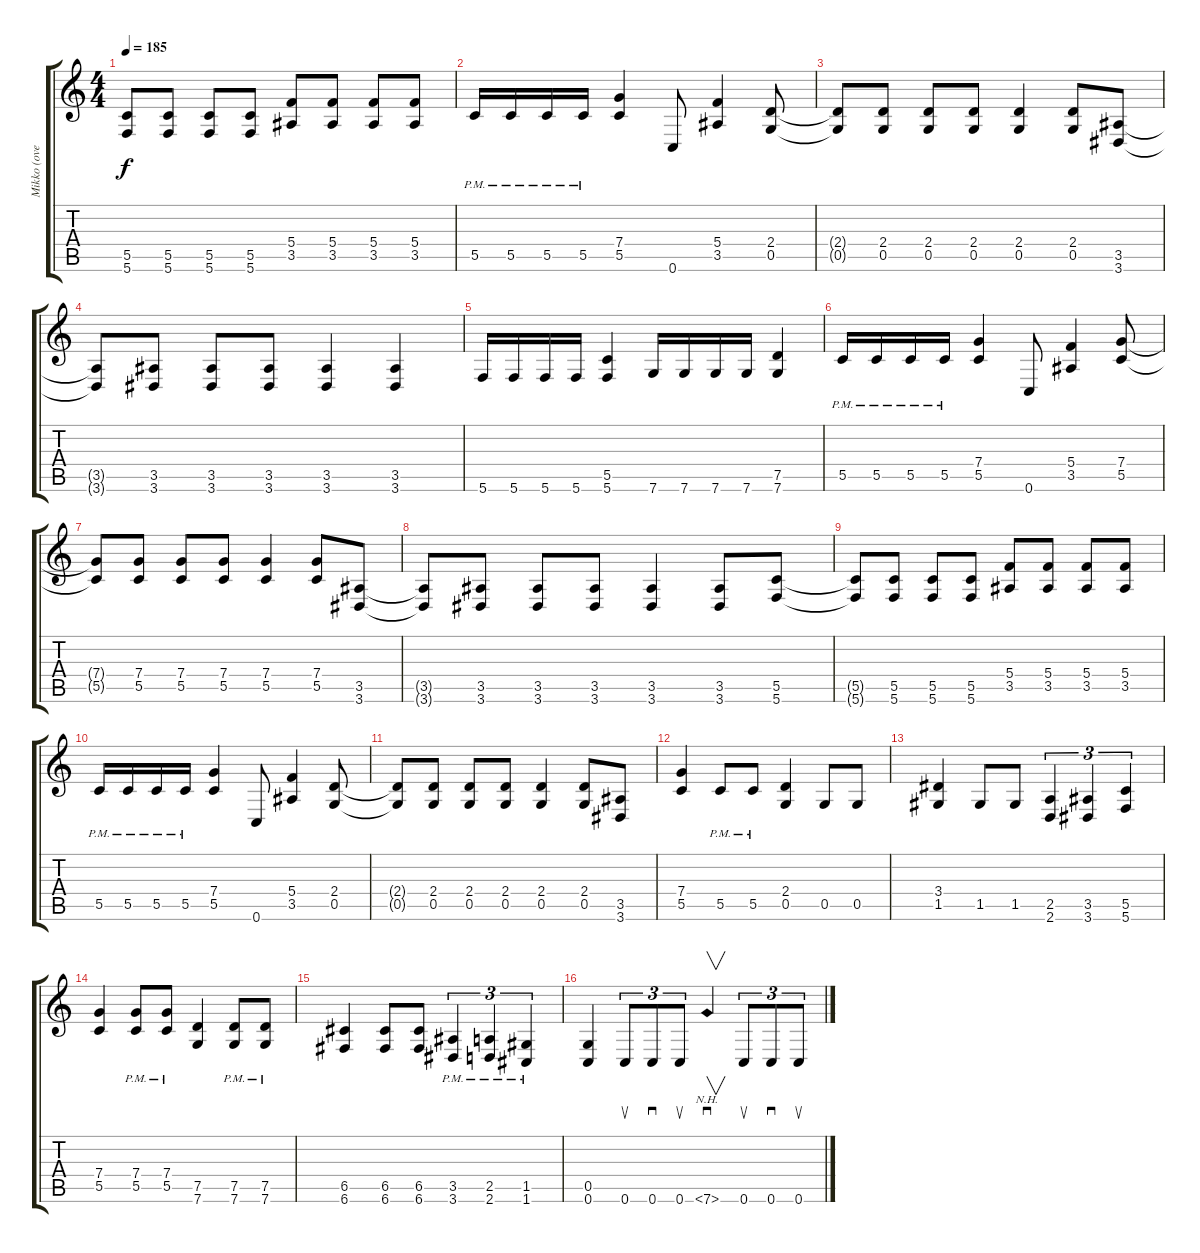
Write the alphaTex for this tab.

\track ("Mikko (overdub)" "Mikko (ove") {instrument overdrivenguitar}
\staff {score tabs}
\tuning (D4 A3 F3 C3 G2 C2) {hide}
\ts (4 4)
\tempo 185
\clef g2
\ks c
(5.5{t} 5.6{t}).8{dy f} (5.5 5.6).8 (5.5 5.6).8 (5.5 5.6).8 (5.4 3.5).8 (5.4 3.5).8 (5.4 3.5).8 (5.4 3.5).8 |
5.5{pm}.16 5.5{pm}.16 5.5{pm}.16 5.5{pm}.16 (7.4 5.5).4 0.6.8 (5.4 3.5).4 (2.4 0.5).8 |
(2.4{t} 0.5{t}).8 (2.4 0.5).8 (2.4 0.5).8 (2.4 0.5).8 (2.4 0.5).4 (2.4 0.5).8 (3.5 3.6).8 |
(3.5{t} 3.6{t}).8 (3.5 3.6).8 (3.5 3.6).8 (3.5 3.6).8 (3.5 3.6).4 (3.5 3.6).4 |
5.6.16 5.6.16 5.6.16 5.6.16 (5.5 5.6).4 7.6.16 7.6.16 7.6.16 7.6.16 (7.5 7.6).4 |
5.5{pm}.16 5.5{pm}.16 5.5{pm}.16 5.5{pm}.16 (7.4 5.5).4 0.6.8 (5.4 3.5).4 (7.4 5.5).8 |
(7.4{t} 5.5{t}).8 (7.4 5.5).8 (7.4 5.5).8 (7.4 5.5).8 (7.4 5.5).4 (7.4 5.5).8 (3.5 3.6).8 |
(3.5{t} 3.6{t}).8 (3.5 3.6).8 (3.5 3.6).8 (3.5 3.6).8 (3.5 3.6).4 (3.5 3.6).8 (5.5 5.6).8 |
(5.5{t} 5.6{t}).8 (5.5 5.6).8 (5.5 5.6).8 (5.5 5.6).8 (5.4 3.5).8 (5.4 3.5).8 (5.4 3.5).8 (5.4 3.5).8 |
5.5{pm}.16 5.5{pm}.16 5.5{pm}.16 5.5{pm}.16 (7.4 5.5).4 0.6.8 (5.4 3.5).4 (2.4 0.5).8 |
(2.4{t} 0.5{t}).8 (2.4 0.5).8 (2.4 0.5).8 (2.4 0.5).8 (2.4 0.5).4 (2.4 0.5).8 (3.5 3.6).8 |
(7.4 5.5).4 5.5{pm}.8 5.5{pm}.8 (2.4 0.5).4 0.5.8 0.5.8 |
(3.4 1.5).4 1.5.8 1.5.8 (2.5 2.6).4{tu (3 2)} (3.5 3.6).4{tu (3 2)} (5.5 5.6).4{tu (3 2)} |
(7.4 5.5).4 (7.4{pm} 5.5{pm}).8 (7.4{pm} 5.5{pm}).8 (7.5 7.6).4 (7.5{pm} 7.6{pm}).8 (7.5{pm} 7.6{pm}).8 |
(6.5 6.6).4 (6.5 6.6).8 (6.5 6.6).8 (3.5{pm} 3.6{pm}).4{tu (3 2)} (2.5{pm} 2.6{pm}).4{tu (3 2)} (1.5{pm} 1.6{pm}).4{tu (3 2)} |
(0.5 0.6).4 0.6.8{su tu (3 2)} 0.6.8{sd tu (3 2)} 0.6.8{su tu (3 2)} 7.6{nh}.4{v sd} 0.6.8{su tu (3 2)} 0.6.8{sd tu (3 2)} 0.6.8{su tu (3 2)}
